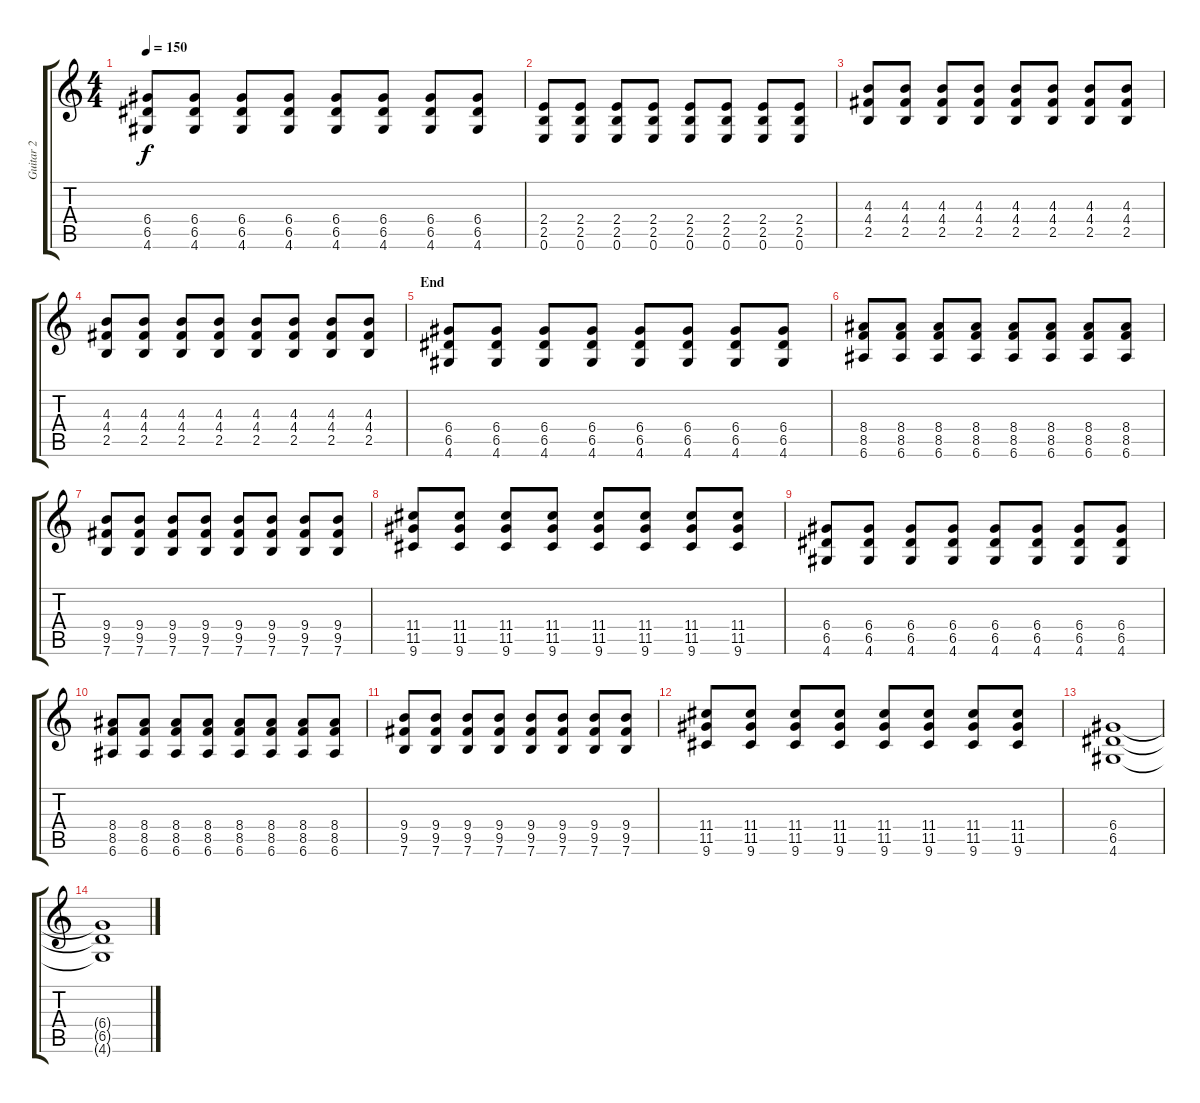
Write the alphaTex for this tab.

\track ("Guitar 2" "Guitar 2") {instrument overdrivenguitar}
\staff {score tabs}
\tuning (E4 B3 G3 D3 A2 E2) {hide}
\ts (4 4)
\tempo 150
\clef g2
\ks c
(6.4 6.5 4.6).8{dy f} (6.4 6.5 4.6).8 (6.4 6.5 4.6).8 (6.4 6.5 4.6).8 (6.4 6.5 4.6).8 (6.4 6.5 4.6).8 (6.4 6.5 4.6).8 (6.4 6.5 4.6).8 |
(2.4 2.5 0.6).8 (2.4 2.5 0.6).8 (2.4 2.5 0.6).8 (2.4 2.5 0.6).8 (2.4 2.5 0.6).8 (2.4 2.5 0.6).8 (2.4 2.5 0.6).8 (2.4 2.5 0.6).8 |
(4.3 4.4 2.5).8 (4.3 4.4 2.5).8 (4.3 4.4 2.5).8 (4.3 4.4 2.5).8 (4.3 4.4 2.5).8 (4.3 4.4 2.5).8 (4.3 4.4 2.5).8 (4.3 4.4 2.5).8 |
(4.3 4.4 2.5).8 (4.3 4.4 2.5).8 (4.3 4.4 2.5).8 (4.3 4.4 2.5).8 (4.3 4.4 2.5).8 (4.3 4.4 2.5).8 (4.3 4.4 2.5).8 (4.3 4.4 2.5).8 |
\section ("" "End")
(6.4 6.5 4.6).8 (6.4 6.5 4.6).8 (6.4 6.5 4.6).8 (6.4 6.5 4.6).8 (6.4 6.5 4.6).8 (6.4 6.5 4.6).8 (6.4 6.5 4.6).8 (6.4 6.5 4.6).8 |
(8.4 8.5 6.6).8 (8.4 8.5 6.6).8 (8.4 8.5 6.6).8 (8.4 8.5 6.6).8 (8.4 8.5 6.6).8 (8.4 8.5 6.6).8 (8.4 8.5 6.6).8 (8.4 8.5 6.6).8 |
(9.4 9.5 7.6).8 (9.4 9.5 7.6).8 (9.4 9.5 7.6).8 (9.4 9.5 7.6).8 (9.4 9.5 7.6).8 (9.4 9.5 7.6).8 (9.4 9.5 7.6).8 (9.4 9.5 7.6).8 |
(11.4 11.5 9.6).8 (11.4 11.5 9.6).8 (11.4 11.5 9.6).8 (11.4 11.5 9.6).8 (11.4 11.5 9.6).8 (11.4 11.5 9.6).8 (11.4 11.5 9.6).8 (11.4 11.5 9.6).8 |
(6.4 6.5 4.6).8 (6.4 6.5 4.6).8 (6.4 6.5 4.6).8 (6.4 6.5 4.6).8 (6.4 6.5 4.6).8 (6.4 6.5 4.6).8 (6.4 6.5 4.6).8 (6.4 6.5 4.6).8 |
(8.4 8.5 6.6).8 (8.4 8.5 6.6).8 (8.4 8.5 6.6).8 (8.4 8.5 6.6).8 (8.4 8.5 6.6).8 (8.4 8.5 6.6).8 (8.4 8.5 6.6).8 (8.4 8.5 6.6).8 |
(9.4 9.5 7.6).8 (9.4 9.5 7.6).8 (9.4 9.5 7.6).8 (9.4 9.5 7.6).8 (9.4 9.5 7.6).8 (9.4 9.5 7.6).8 (9.4 9.5 7.6).8 (9.4 9.5 7.6).8 |
(11.4 11.5 9.6).8 (11.4 11.5 9.6).8 (11.4 11.5 9.6).8 (11.4 11.5 9.6).8 (11.4 11.5 9.6).8 (11.4 11.5 9.6).8 (11.4 11.5 9.6).8 (11.4 11.5 9.6).8 |
(6.4 6.5 4.6).1 |
(6.4{t} 6.5{t} 4.6{t}).1
